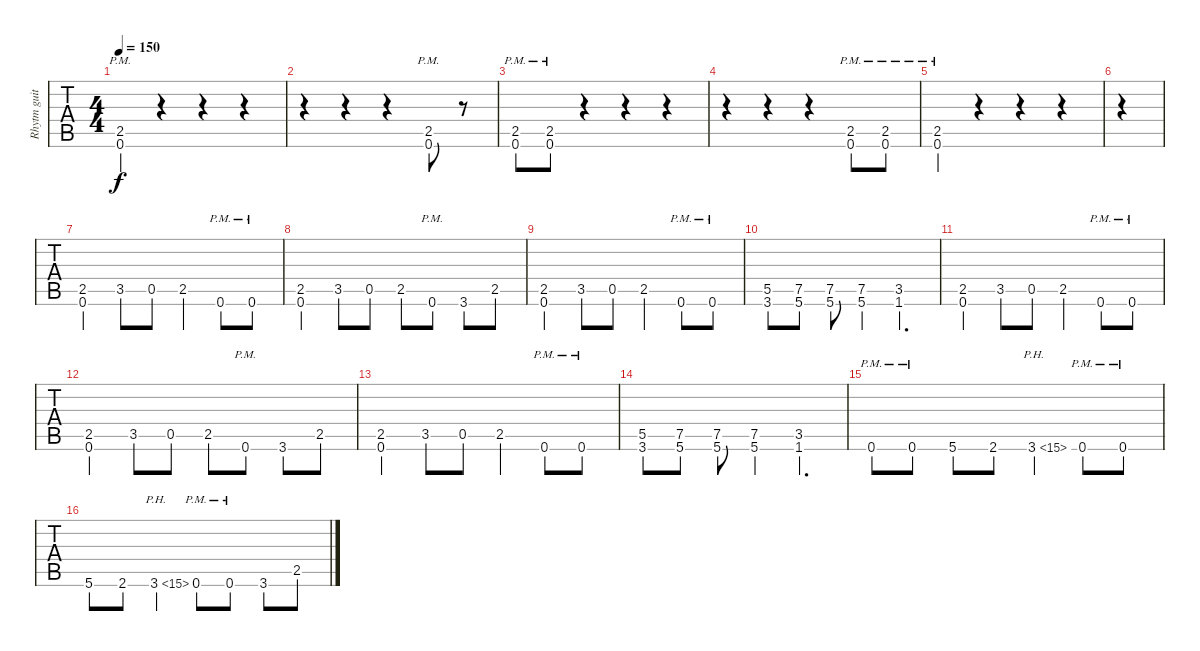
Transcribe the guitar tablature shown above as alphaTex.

\track ("Rhytm guitar" "Rhytm guit") {instrument distortionguitar}
\staff {tabs}
\tuning (D4 A3 F3 C3 G2 D2) {hide}
\ts (4 4)
\tempo 150
\clef g2
\ks c
(2.5{pm} 0.6).4{dy f} r.4 r.4 r.4 |
r.4 r.4 r.4 (2.5 0.6{pm}).8 r.8 |
(2.5{pm} 0.6).8 (2.5{pm} 0.6).8 r.4 r.4 r.4 |
r.4 r.4 r.4 (2.5{pm} 0.6).8 (2.5{pm} 0.6).8 |
(2.5{pm} 0.6).4 r.4 r.4 r.4 |
|
(2.5 0.6).4 3.5.8 0.5.8 2.5.4 0.6{pm}.8 0.6{pm}.8 |
(2.5 0.6).4 3.5.8 0.5.8 2.5.8 0.6{pm}.8 3.6.8 2.5.8 |
(2.5 0.6).4 3.5.8 0.5.8 2.5.4 0.6{pm}.8 0.6{pm}.8 |
(5.5 3.6).8 (7.5 5.6).8 (7.5 5.6).8 (7.5 5.6).4 (3.5 1.6).4{d} |
(2.5 0.6).4 3.5.8 0.5.8 2.5.4 0.6{pm}.8 0.6{pm}.8 |
(2.5 0.6).4 3.5.8 0.5.8 2.5.8 0.6{pm}.8 3.6.8 2.5.8 |
(2.5 0.6).4 3.5.8 0.5.8 2.5.4 0.6{pm}.8 0.6{pm}.8 |
(5.5 3.6).8 (7.5 5.6).8 (7.5 5.6).8 (7.5 5.6).4 (3.5 1.6).4{d} |
0.6{pm}.8 0.6{pm}.8 5.6.8 2.6.8 3.6{ph 12}.4 0.6{pm}.8 0.6{pm}.8 |
5.6.8 2.6.8 3.6{ph 12}.4 0.6{pm}.8 0.6{pm}.8 3.6.8 2.5.8
